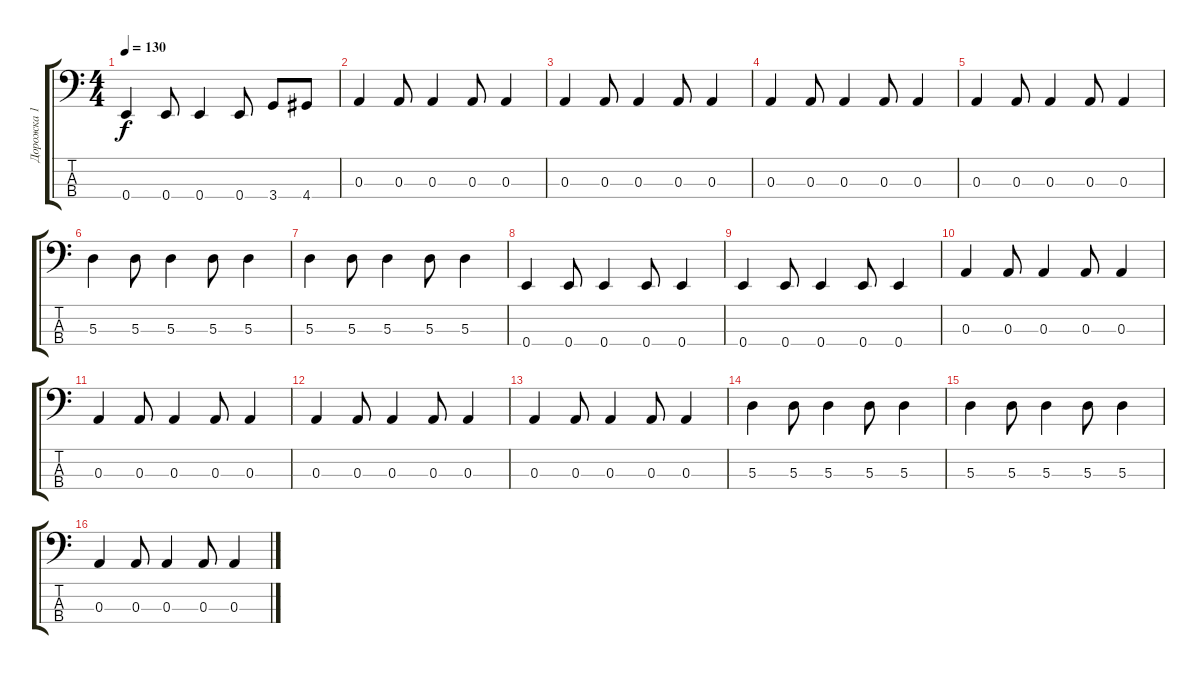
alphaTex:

\track ("Дорожка 1" "Дорожка 1") {instrument electricbasspick}
\staff {score tabs}
\tuning (G2 D2 A1 E1) {hide}
\ts (4 4)
\tempo 130
\clef f4
\ks c
0.4.4{dy f} 0.4.8 0.4.4 0.4.8 3.4.8 4.4.8 |
0.3.4 0.3.8 0.3.4 0.3.8 0.3.4 |
0.3.4 0.3.8 0.3.4 0.3.8 0.3.4 |
0.3.4 0.3.8 0.3.4 0.3.8 0.3.4 |
0.3.4 0.3.8 0.3.4 0.3.8 0.3.4 |
5.3.4 5.3.8 5.3.4 5.3.8 5.3.4 |
5.3.4 5.3.8 5.3.4 5.3.8 5.3.4 |
0.4.4 0.4.8 0.4.4 0.4.8 0.4.4 |
0.4.4 0.4.8 0.4.4 0.4.8 0.4.4 |
0.3.4 0.3.8 0.3.4 0.3.8 0.3.4 |
0.3.4 0.3.8 0.3.4 0.3.8 0.3.4 |
0.3.4 0.3.8 0.3.4 0.3.8 0.3.4 |
0.3.4 0.3.8 0.3.4 0.3.8 0.3.4 |
5.3.4 5.3.8 5.3.4 5.3.8 5.3.4 |
5.3.4 5.3.8 5.3.4 5.3.8 5.3.4 |
0.3.4 0.3.8 0.3.4 0.3.8 0.3.4
